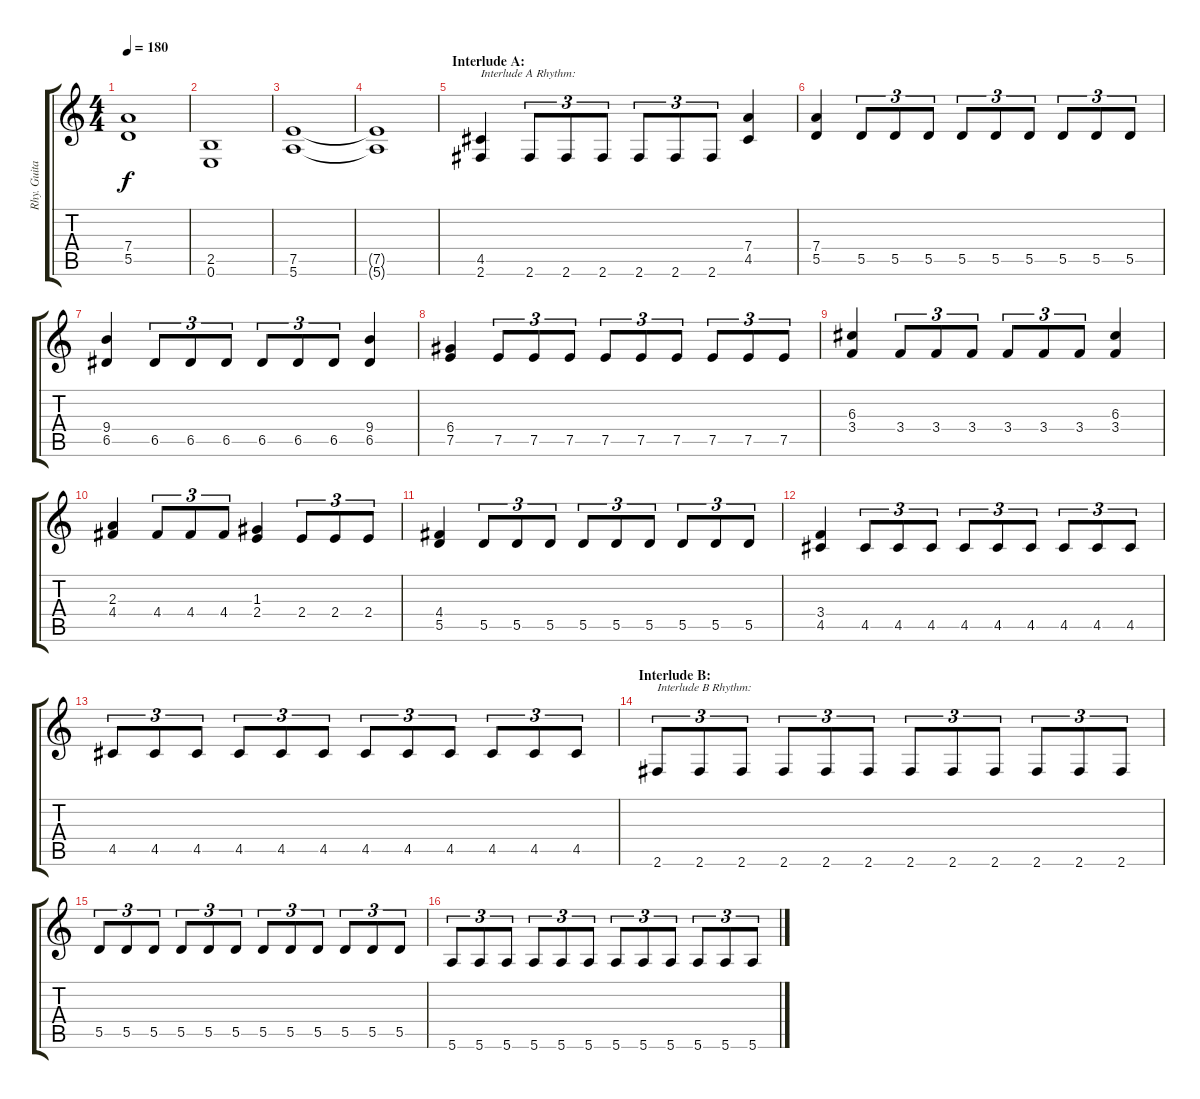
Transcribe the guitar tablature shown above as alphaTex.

\track ("Rhy. Guitar 2" "Rhy. Guita") {instrument distortionguitar}
\staff {score tabs}
\tuning (E4 B3 G3 D3 A2 E2) {hide}
\ts (4 4)
\tempo 180
\clef g2
\ks c
(7.4 5.5).1{dy f} |
(2.5 0.6).1 |
(7.5 5.6).1 |
(7.5{t} 5.6{t}).1 |
\section ("" "Interlude A:")
(4.5 2.6).4{txt "Interlude A Rhythm:"} 2.6.8{tu (3 2)} 2.6.8{tu (3 2)} 2.6.8{tu (3 2)} 2.6.8{tu (3 2)} 2.6.8{tu (3 2)} 2.6.8{tu (3 2)} (7.4 4.5).4 |
(7.4 5.5).4 5.5.8{tu (3 2)} 5.5.8{tu (3 2)} 5.5.8{tu (3 2)} 5.5.8{tu (3 2)} 5.5.8{tu (3 2)} 5.5.8{tu (3 2)} 5.5.8{tu (3 2)} 5.5.8{tu (3 2)} 5.5.8{tu (3 2)} |
(9.4 6.5).4 6.5.8{tu (3 2)} 6.5.8{tu (3 2)} 6.5.8{tu (3 2)} 6.5.8{tu (3 2)} 6.5.8{tu (3 2)} 6.5.8{tu (3 2)} (9.4 6.5).4 |
(6.4 7.5).4 7.5.8{tu (3 2)} 7.5.8{tu (3 2)} 7.5.8{tu (3 2)} 7.5.8{tu (3 2)} 7.5.8{tu (3 2)} 7.5.8{tu (3 2)} 7.5.8{tu (3 2)} 7.5.8{tu (3 2)} 7.5.8{tu (3 2)} |
(6.3 3.4).4 3.4.8{tu (3 2)} 3.4.8{tu (3 2)} 3.4.8{tu (3 2)} 3.4.8{tu (3 2)} 3.4.8{tu (3 2)} 3.4.8{tu (3 2)} (6.3 3.4).4 |
(2.3 4.4).4 4.4.8{tu (3 2)} 4.4.8{tu (3 2)} 4.4.8{tu (3 2)} (1.3 2.4).4 2.4.8{tu (3 2)} 2.4.8{tu (3 2)} 2.4.8{tu (3 2)} |
(4.4 5.5).4 5.5.8{tu (3 2)} 5.5.8{tu (3 2)} 5.5.8{tu (3 2)} 5.5.8{tu (3 2)} 5.5.8{tu (3 2)} 5.5.8{tu (3 2)} 5.5.8{tu (3 2)} 5.5.8{tu (3 2)} 5.5.8{tu (3 2)} |
(3.4 4.5).4 4.5.8{tu (3 2)} 4.5.8{tu (3 2)} 4.5.8{tu (3 2)} 4.5.8{tu (3 2)} 4.5.8{tu (3 2)} 4.5.8{tu (3 2)} 4.5.8{tu (3 2)} 4.5.8{tu (3 2)} 4.5.8{tu (3 2)} |
4.5.8{tu (3 2)} 4.5.8{tu (3 2)} 4.5.8{tu (3 2)} 4.5.8{tu (3 2)} 4.5.8{tu (3 2)} 4.5.8{tu (3 2)} 4.5.8{tu (3 2)} 4.5.8{tu (3 2)} 4.5.8{tu (3 2)} 4.5.8{tu (3 2)} 4.5.8{tu (3 2)} 4.5.8{tu (3 2)} |
\section ("" "Interlude B:")
2.6.8{tu (3 2) txt "Interlude B Rhythm:"} 2.6.8{tu (3 2)} 2.6.8{tu (3 2)} 2.6.8{tu (3 2)} 2.6.8{tu (3 2)} 2.6.8{tu (3 2)} 2.6.8{tu (3 2)} 2.6.8{tu (3 2)} 2.6.8{tu (3 2)} 2.6.8{tu (3 2)} 2.6.8{tu (3 2)} 2.6.8{tu (3 2)} |
5.5.8{tu (3 2)} 5.5.8{tu (3 2)} 5.5.8{tu (3 2)} 5.5.8{tu (3 2)} 5.5.8{tu (3 2)} 5.5.8{tu (3 2)} 5.5.8{tu (3 2)} 5.5.8{tu (3 2)} 5.5.8{tu (3 2)} 5.5.8{tu (3 2)} 5.5.8{tu (3 2)} 5.5.8{tu (3 2)} |
5.6.8{tu (3 2)} 5.6.8{tu (3 2)} 5.6.8{tu (3 2)} 5.6.8{tu (3 2)} 5.6.8{tu (3 2)} 5.6.8{tu (3 2)} 5.6.8{tu (3 2)} 5.6.8{tu (3 2)} 5.6.8{tu (3 2)} 5.6.8{tu (3 2)} 5.6.8{tu (3 2)} 5.6.8{tu (3 2)}
